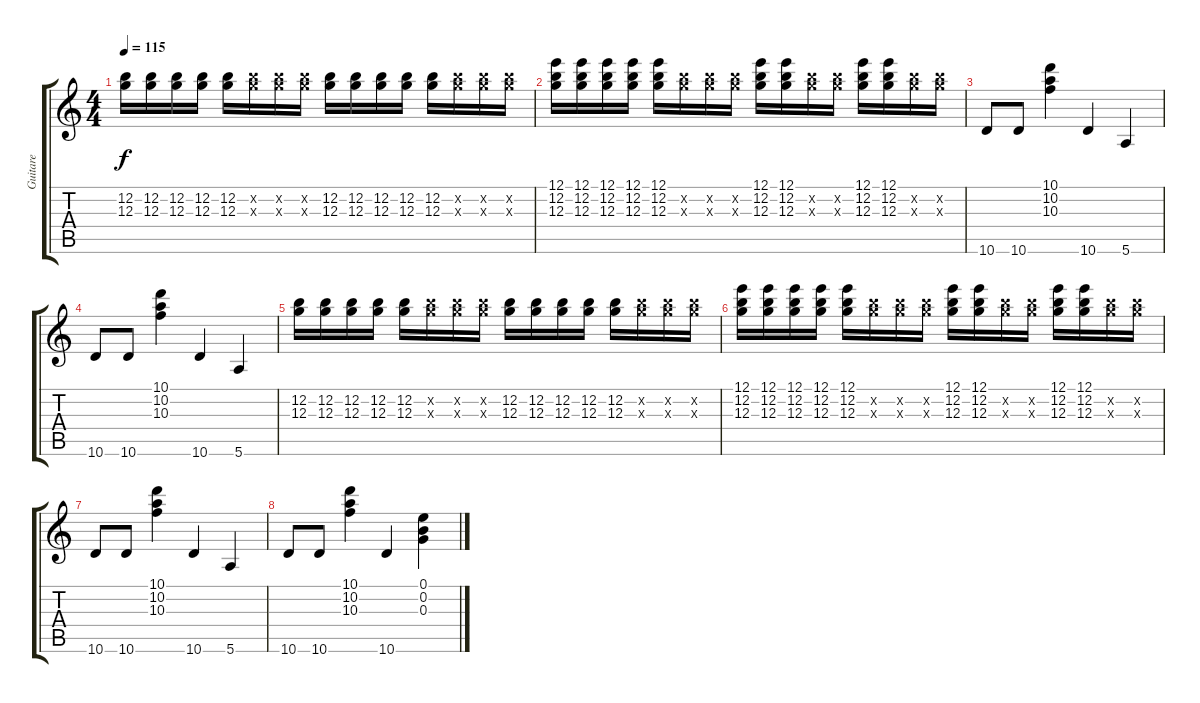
\track ("Guitare" "Guitare") {instrument distortionguitar}
\staff {score tabs}
\tuning (E4 B3 G3 D3 A2 E2) {hide}
\ts (4 4)
\tempo 115
\clef g2
\ks c
(12.2 12.3).16{dy f} (12.2 12.3).16 (12.2 12.3).16 (12.2 12.3).16 (12.2 12.3).16 (12.2{x} 12.3{x}).16 (12.2{x} 12.3{x}).16 (12.2{x} 12.3{x}).16 (12.2 12.3).16 (12.2 12.3).16 (12.2 12.3).16 (12.2 12.3).16 (12.2 12.3).16 (12.2{x} 12.3{x}).16 (12.2{x} 12.3{x}).16 (12.2{x} 12.3{x}).16 |
(12.1 12.2 12.3).16 (12.1 12.2 12.3).16 (12.1 12.2 12.3).16 (12.1 12.2 12.3).16 (12.1 12.2 12.3).16 (12.2{x} 12.3{x}).16 (12.2{x} 12.3{x}).16 (12.2{x} 12.3{x}).16 (12.1 12.2 12.3).16 (12.1 12.2 12.3).16 (12.2{x} 12.3{x}).16 (12.2{x} 12.3{x}).16 (12.1 12.2 12.3).16 (12.1 12.2 12.3).16 (12.2{x} 12.3{x}).16 (12.2{x} 12.3{x}).16 |
10.6.8 10.6.8 (10.1 10.2 10.3).4 10.6.4 5.6.4 |
10.6.8 10.6.8 (10.1 10.2 10.3).4 10.6.4 5.6.4 |
(12.2 12.3).16 (12.2 12.3).16 (12.2 12.3).16 (12.2 12.3).16 (12.2 12.3).16 (12.2{x} 12.3{x}).16 (12.2{x} 12.3{x}).16 (12.2{x} 12.3{x}).16 (12.2 12.3).16 (12.2 12.3).16 (12.2 12.3).16 (12.2 12.3).16 (12.2 12.3).16 (12.2{x} 12.3{x}).16 (12.2{x} 12.3{x}).16 (12.2{x} 12.3{x}).16 |
(12.1 12.2 12.3).16 (12.1 12.2 12.3).16 (12.1 12.2 12.3).16 (12.1 12.2 12.3).16 (12.1 12.2 12.3).16 (12.2{x} 12.3{x}).16 (12.2{x} 12.3{x}).16 (12.2{x} 12.3{x}).16 (12.1 12.2 12.3).16 (12.1 12.2 12.3).16 (12.2{x} 12.3{x}).16 (12.2{x} 12.3{x}).16 (12.1 12.2 12.3).16 (12.1 12.2 12.3).16 (12.2{x} 12.3{x}).16 (12.2{x} 12.3{x}).16 |
10.6.8 10.6.8 (10.1 10.2 10.3).4 10.6.4 5.6.4 |
10.6.8 10.6.8 (10.1 10.2 10.3).4 10.6.4 (0.1 0.2 0.3).4
